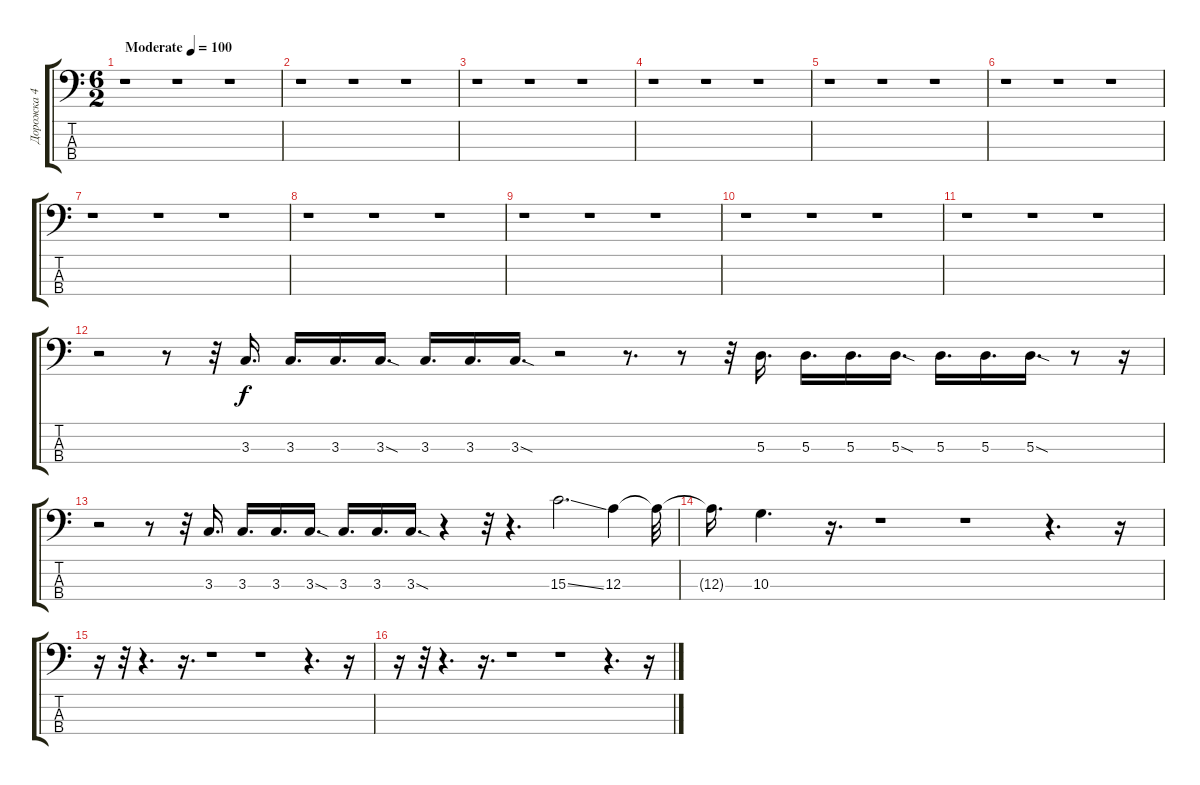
\track ("Дорожка 4" "Дорожка 4") {instrument electricbassfinger}
\staff {score tabs}
\tuning (G2 D2 A1 E1) {hide}
\ts (6 2)
\tempo (100 "Moderate")
\clef f4
\ks c
r.1{dy f instrument electricbassfinger} r.1 r.1 |
r.1 r.1 r.1 |
r.1 r.1 r.1 |
r.1 r.1 r.1 |
r.1 r.1 r.1 |
r.1 r.1 r.1 |
r.1 r.1 r.1 |
r.1 r.1 r.1 |
r.1 r.1 r.1 |
r.1 r.1 r.1 |
r.1 r.1 r.1 |
r.2 r.8 r.32 3.3.16{d} 3.3.16{d} 3.3.16{d} 3.3{sod}.16{d} 3.3.16{d} 3.3.16{d} 3.3{sod}.16{d} r.2 r.8{d} r.8 r.32 5.3.16{d} 5.3.16{d} 5.3.16{d} 5.3{sod}.16{d} 5.3.16{d} 5.3.16{d} 5.3{sod}.16{d} r.8 r.16 |
r.2 r.8 r.32 3.3.16{d} 3.3.16{d} 3.3.16{d} 3.3{sod}.16{d} 3.3.16{d} 3.3.16{d} 3.3{sod}.16{d} r.4 r.32 r.4{d} 15.3{ss}.2{d} 12.3.4 12.3{t}.32 |
12.3{t}.16{d} 10.3.4{d} r.16{d} r.1 r.1 r.4{d} r.16 |
r.16 r.32 r.4{d} r.16{d} r.1 r.1 r.4{d} r.16 |
r.16 r.32 r.4{d} r.16{d} r.1 r.1 r.4{d} r.16
